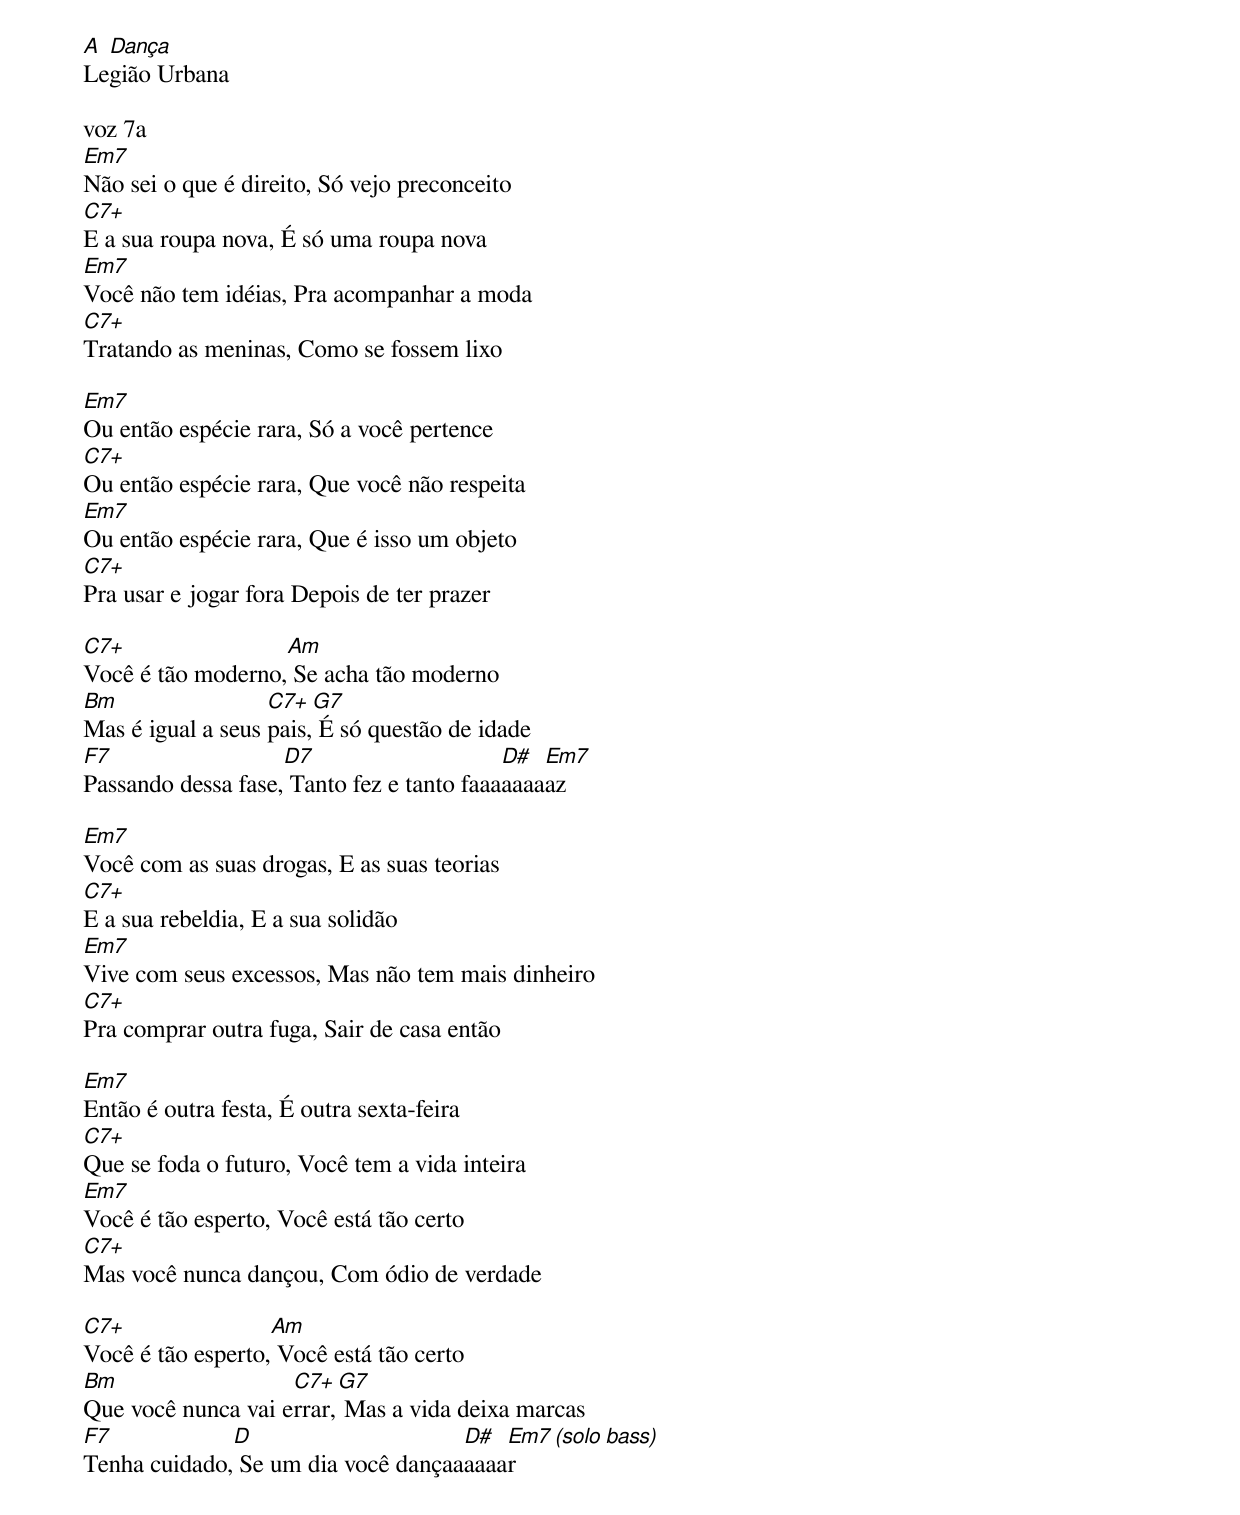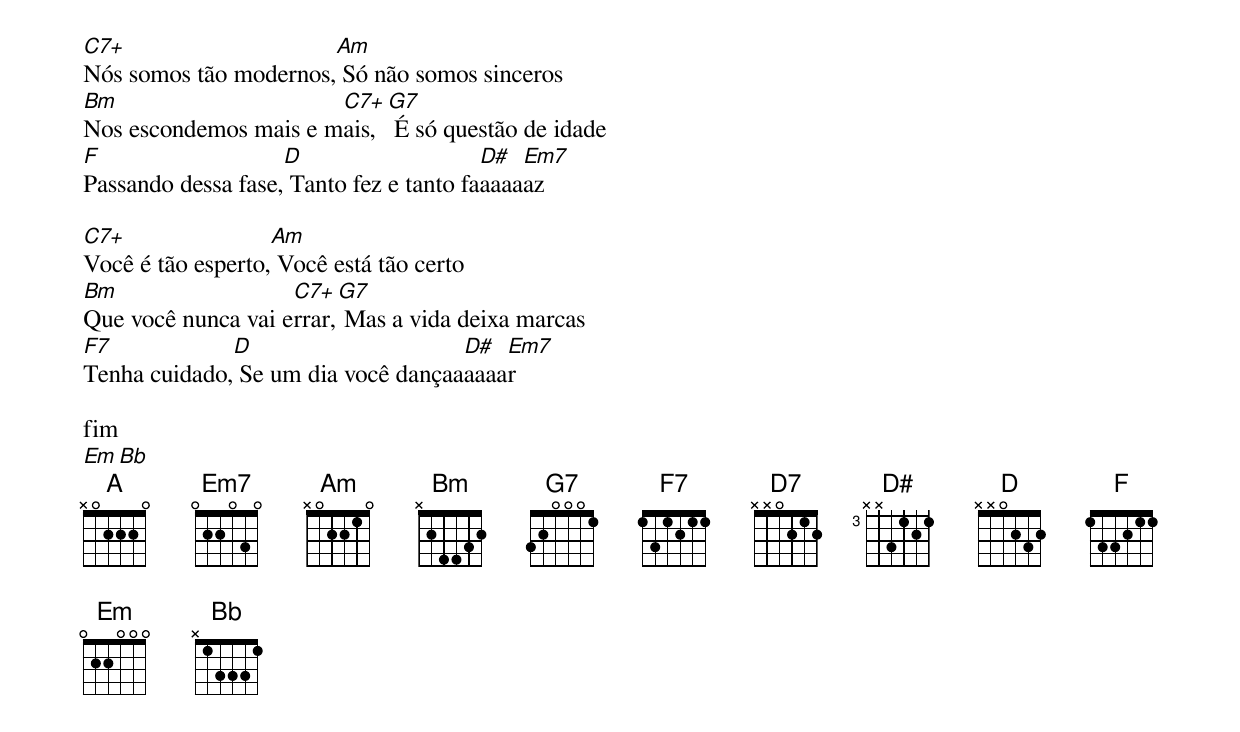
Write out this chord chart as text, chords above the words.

A Dança
Legião Urbana

voz 7a
Em7
Não sei o que é direito, Só vejo preconceito
C7+
E a sua roupa nova, É só uma roupa nova
Em7
Você não tem idéias, Pra acompanhar a moda
C7+
Tratando as meninas, Como se fossem lixo

Em7
Ou então espécie rara, Só a você pertence
C7+
Ou então espécie rara, Que você não respeita
Em7
Ou então espécie rara, Que é isso um objeto
C7+
Pra usar e jogar fora Depois de ter prazer

C7+                Am
Você é tão moderno, Se acha tão moderno
Bm                 C7+  G7
Mas é igual a seus pais, É só questão de idade
F7                  D7                     D#  Em7
Passando dessa fase, Tanto fez e tanto faaaaaaaaz

Em7
Você com as suas drogas, E as suas teorias
C7+
E a sua rebeldia, E a sua solidão
Em7
Vive com seus excessos, Mas não tem mais dinheiro
C7+
Pra comprar outra fuga, Sair de casa então

Em7
Então é outra festa, É outra sexta-feira
C7+
Que se foda o futuro, Você tem a vida inteira
Em7
Você é tão esperto, Você está tão certo
C7+
Mas você nunca dançou, Com ódio de verdade

C7+                Am
Você é tão esperto, Você está tão certo
Bm                  C7+  G7
Que você nunca vai errar, Mas a vida deixa marcas
F7            D                     D#  Em7  (solo bass)
Tenha cuidado, Se um dia você dançaaaaaar

C7+                    Am
Nós somos tão modernos, Só não somos sinceros
Bm                     C7+ G7
Nos escondemos mais e mais, É só questão de idade
F                   D                    D#  Em7
Passando dessa fase, Tanto fez e tanto faaaaaaz

C7+                Am
Você é tão esperto, Você está tão certo
Bm                  C7+  G7
Que você nunca vai errar, Mas a vida deixa marcas
F7            D                     D#  Em7
Tenha cuidado, Se um dia você dançaaaaaar

fim
Em   Bb
